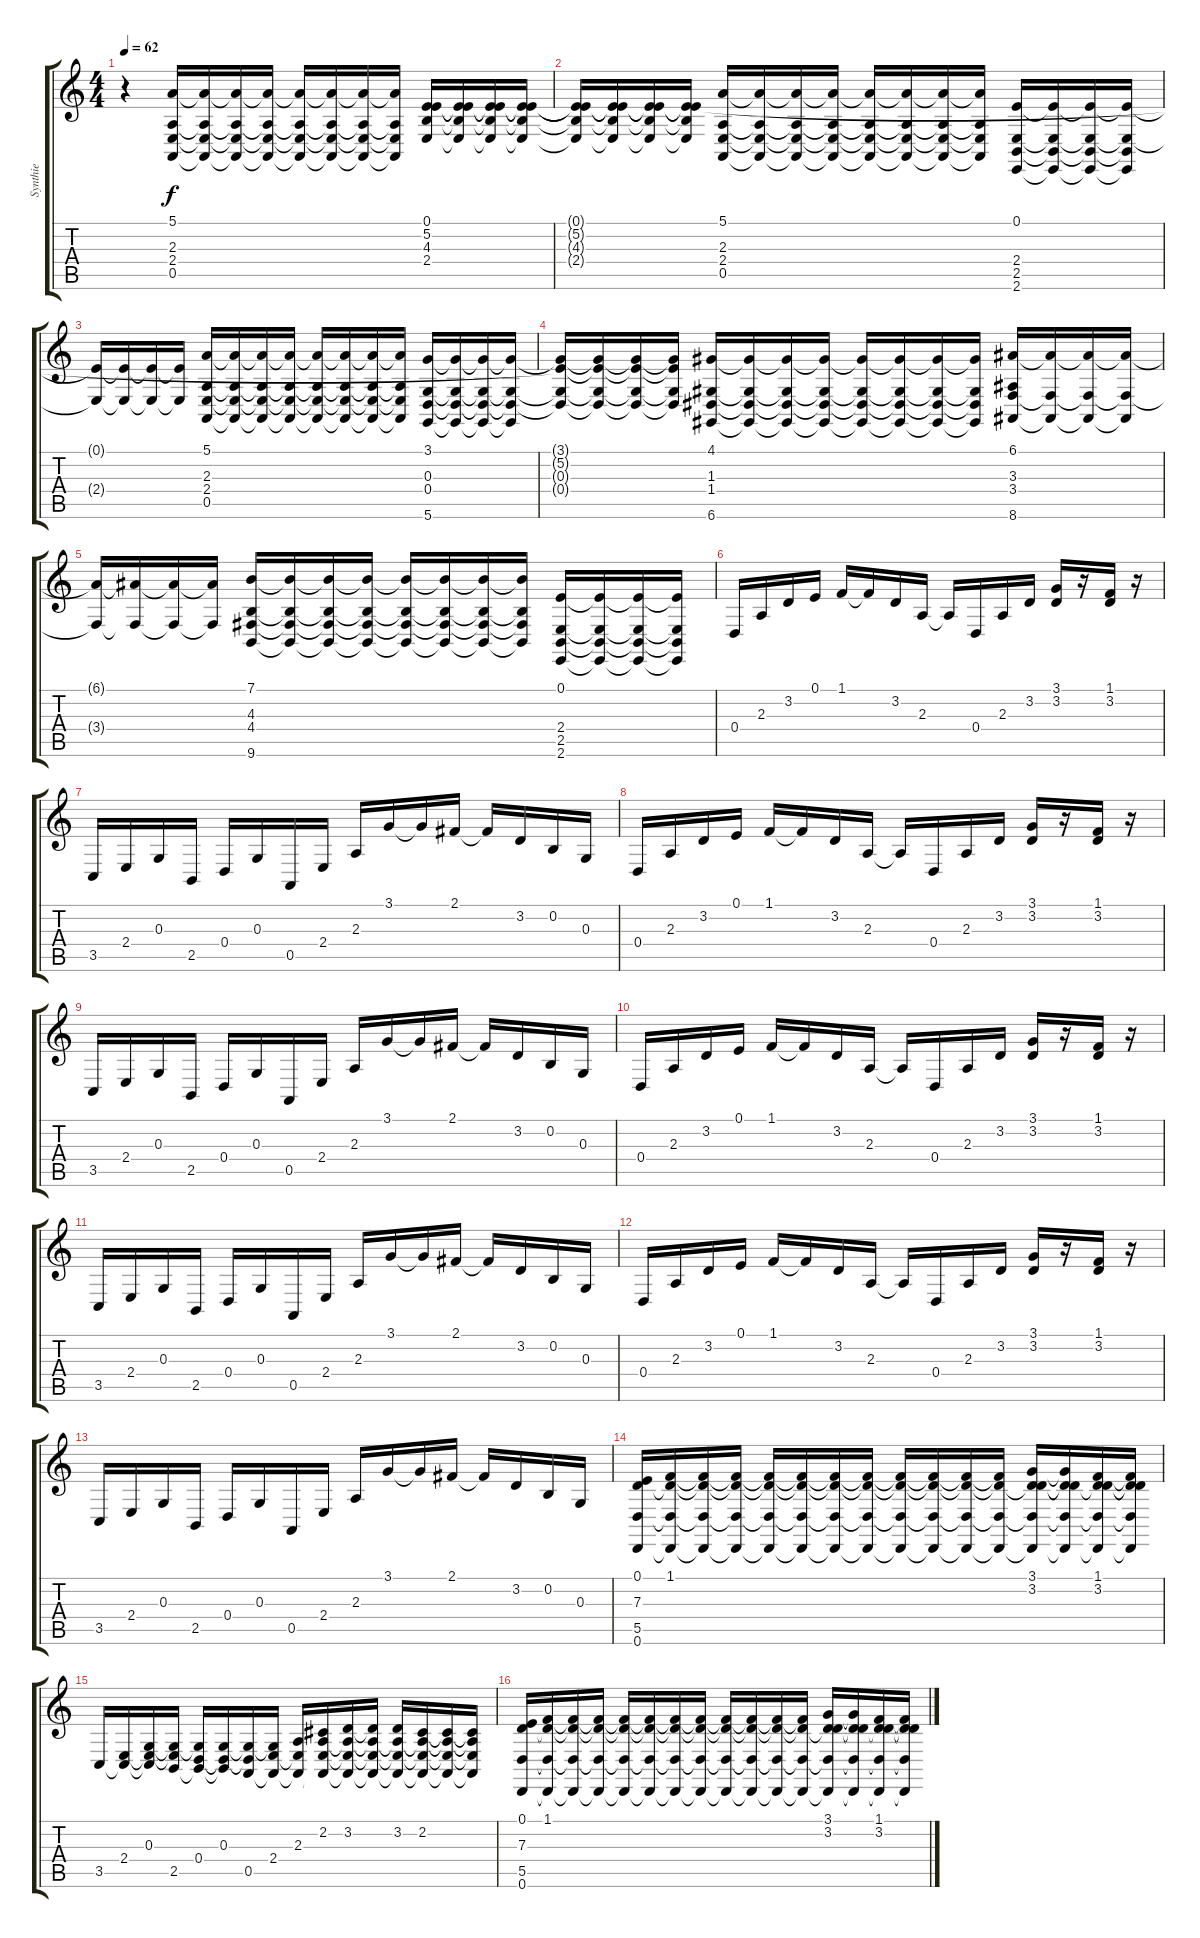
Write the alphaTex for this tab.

\track ("Synthie" "Synthie") {instrument stringensemble1}
\staff {score tabs}
\tuning (E4 B3 G3 D3 A2 D2) {hide}
\ts (4 4)
\tempo 62
\clef g2
\ks c
r.4{dy f instrument stringensemble1} (5.1 2.3 2.4 0.5).16{balance 0} (5.1{t} 2.3{t} 2.4{t} 0.5{t}).16{balance 8} (5.1{t} 2.3{t} 2.4{t} 0.5{t}).16{balance 16} (5.1{t} 2.3{t} 2.4{t} 0.5{t}).16{balance 8} (5.1{t} 2.3{t} 2.4{t} 0.5{t}).16{balance 0} (5.1{t} 2.3{t} 2.4{t} 0.5{t}).16{balance 8} (5.1{t} 2.3{t} 2.4{t} 0.5{t}).16{balance 16} (5.1{t} 2.3{t} 2.4{t} 0.5{t}).16{balance 8} (0.1 5.2 4.3 2.4).16{balance 0} (0.1{t} 5.2{t} 4.3{t} 2.4{t}).16{balance 8} (0.1{t} 5.2{t} 4.3{t} 2.4{t}).16{balance 16} (0.1{t} 5.2{t} 4.3{t} 2.4{t}).16{balance 8} |
(0.1{t} 5.2{t} 4.3{t} 2.4{t}).16{balance 0} (0.1{t} 5.2{t} 4.3{t} 2.4{t}).16{balance 8} (0.1{t} 5.2{t} 4.3{t} 2.4{t}).16{balance 16} (0.1{t} 5.2{t} 4.3{t} 2.4{t}).16{balance 8} (5.1 2.3 2.4 0.5).16{balance 0} (5.1{t} 2.3{t} 2.4{t} 0.5{t}).16{balance 8} (5.1{t} 2.3{t} 2.4{t} 0.5{t}).16{balance 16} (5.1{t} 2.3{t} 2.4{t} 0.5{t}).16{balance 8} (5.1{t} 2.3{t} 2.4{t} 0.5{t}).16{balance 0} (5.1{t} 2.3{t} 2.4{t} 0.5{t}).16{balance 8} (5.1{t} 2.3{t} 2.4{t} 0.5{t}).16{balance 16} (5.1{t} 2.3{t} 2.4{t} 0.5{t}).16{balance 8} (0.1 2.4 2.5 2.6).16{balance 0} (0.1{t} 2.4{t} 2.5{t} 2.6{t}).16{balance 8} (0.1{t} 2.4{t} 2.5{t} 2.6{t}).16{balance 16} (0.1{t} 2.4{t} 2.5{t} 2.6{t}).16{balance 8} |
(0.1{t} 2.4{t}).16{balance 0} (0.1{t} 2.4{t}).16{balance 8} (0.1{t} 2.4{t}).16{balance 16} (0.1{t} 2.4{t}).16{balance 8} (5.1 2.3 2.4 0.5).16{balance 0} (5.1{t} 2.3{t} 2.4{t} 0.5{t}).16{balance 8} (5.1{t} 2.3{t} 2.4{t} 0.5{t}).16{balance 16} (5.1{t} 2.3{t} 2.4{t} 0.5{t}).16{balance 8} (5.1{t} 2.3{t} 2.4{t} 0.5{t}).16{balance 0} (5.1{t} 2.3{t} 2.4{t} 0.5{t}).16{balance 8} (5.1{t} 2.3{t} 2.4{t} 0.5{t}).16{balance 16} (5.1{t} 2.3{t} 2.4{t} 0.5{t}).16{balance 8} (3.1 0.3 0.4 5.6).16{balance 0} (3.1{t} 0.3{t} 0.4{t} 5.6{t}).16{balance 8} (3.1{t} 0.3{t} 0.4{t} 5.6{t}).16{balance 16} (3.1{t} 0.3{t} 0.4{t} 5.6{t}).16{balance 8} |
(3.1{t} 5.2{t} 0.3{t} 0.4{t}).16{balance 0} (3.1{t} 5.2{t} 0.3{t} 0.4{t}).16{balance 8} (3.1{t} 5.2{t} 0.3{t} 0.4{t}).16{balance 16} (3.1{t} 5.2{t} 0.3{t} 0.4{t}).16{balance 8} (4.1 1.3 1.4 6.6).16{balance 0} (4.1{t} 1.3{t} 1.4{t} 6.6{t}).16{balance 8} (4.1{t} 1.3{t} 1.4{t} 6.6{t}).16{balance 16} (4.1{t} 1.3{t} 1.4{t} 6.6{t}).16{balance 8} (4.1{t} 1.3{t} 1.4{t} 6.6{t}).16{balance 0} (4.1{t} 1.3{t} 1.4{t} 6.6{t}).16{balance 8} (4.1{t} 1.3{t} 1.4{t} 6.6{t}).16{balance 16} (4.1{t} 1.3{t} 1.4{t} 6.6{t}).16{balance 8} (6.1 3.3 3.4 8.6).16{balance 0} (6.1{t} 3.4{t} 8.6{t}).16{balance 8} (6.1{t} 3.4{t} 8.6{t}).16{balance 16} (6.1{t} 3.4{t} 8.6{t}).16{balance 8} |
(6.1{t} 3.4{t}).16{balance 0} (6.1{t} 3.4{t}).16{balance 8} (6.1{t} 3.4{t}).16{balance 16} (6.1{t} 3.4{t}).16{balance 8} (7.1 4.3 4.4 9.6).16{balance 0} (7.1{t} 4.3{t} 4.4{t} 9.6{t}).16{balance 8} (7.1{t} 4.3{t} 4.4{t} 9.6{t}).16{balance 16} (7.1{t} 4.3{t} 4.4{t} 9.6{t}).16{balance 8} (7.1{t} 4.3{t} 4.4{t} 9.6{t}).16{balance 0} (7.1{t} 4.3{t} 4.4{t} 9.6{t}).16{balance 8} (7.1{t} 4.3{t} 4.4{t} 9.6{t}).16{balance 16} (7.1{t} 4.3{t} 4.4{t} 9.6{t}).16{balance 8} (0.1 2.4 2.5 2.6).16{balance 0} (0.1{t} 2.4{t} 2.5{t} 2.6{t}).16{balance 8} (0.1{t} 2.4{t} 2.5{t} 2.6{t}).16{balance 16} (0.1{t} 2.4{t} 2.5{t} 2.6{t}).16{balance 8} |
0.4.16{balance 0} 2.3.16{balance 8} 3.2.16{balance 16} 0.1.16{balance 8} 1.1.16{balance 0} 1.1{t}.16{balance 8} 3.2.16{balance 16} 2.3.16{balance 8} 2.3{t}.16{balance 0} 0.4.16{balance 8} 2.3.16{balance 16} 3.2.16{balance 8} (3.1 3.2).16{balance 0} r.16{balance 8} (1.1 3.2).16{balance 16} r.16{balance 8} |
3.5.16{balance 0} 2.4.16{balance 8} 0.3.16{balance 16} 2.5.16{balance 8} 0.4.16{balance 0} 0.3.16{balance 8} 0.5.16{balance 16} 2.4.16{balance 8} 2.3.16{balance 0} 3.1.16{balance 8} 3.1{t}.16{balance 16} 2.1.16{balance 8} 2.1{t}.16{balance 0} 3.2.16{balance 8} 0.2.16{balance 16} 0.3.16{balance 8} |
0.4.16{balance 0} 2.3.16{balance 8} 3.2.16{balance 16} 0.1.16{balance 8} 1.1.16{balance 0} 1.1{t}.16{balance 8} 3.2.16{balance 16} 2.3.16{balance 8} 2.3{t}.16{balance 0} 0.4.16{balance 8} 2.3.16{balance 16} 3.2.16{balance 8} (3.1 3.2).16{balance 0} r.16{balance 8} (1.1 3.2).16{balance 16} r.16{balance 8} |
3.5.16{balance 0} 2.4.16{balance 8} 0.3.16{balance 16} 2.5.16{balance 8} 0.4.16{balance 0} 0.3.16{balance 8} 0.5.16{balance 16} 2.4.16{balance 8} 2.3.16{balance 0} 3.1.16{balance 8} 3.1{t}.16{balance 16} 2.1.16{balance 8} 2.1{t}.16{balance 0} 3.2.16{balance 8} 0.2.16{balance 16} 0.3.16{balance 8} |
0.4.16{balance 0} 2.3.16{balance 8} 3.2.16{balance 16} 0.1.16{balance 8} 1.1.16{balance 0} 1.1{t}.16{balance 8} 3.2.16{balance 16} 2.3.16{balance 8} 2.3{t}.16{balance 0} 0.4.16{balance 8} 2.3.16{balance 16} 3.2.16{balance 8} (3.1 3.2).16{balance 0} r.16{balance 8} (1.1 3.2).16{balance 16} r.16{balance 8} |
3.5.16{balance 0} 2.4.16{balance 8} 0.3.16{balance 16} 2.5.16{balance 8} 0.4.16{balance 0} 0.3.16{balance 8} 0.5.16{balance 16} 2.4.16{balance 8} 2.3.16{balance 0} 3.1.16{balance 8} 3.1{t}.16{balance 16} 2.1.16{balance 8} 2.1{t}.16{balance 0} 3.2.16{balance 8} 0.2.16{balance 16} 0.3.16{balance 8} |
0.4.16{balance 0} 2.3.16{balance 8} 3.2.16{balance 16} 0.1.16{balance 8} 1.1.16{balance 0} 1.1{t}.16{balance 8} 3.2.16{balance 16} 2.3.16{balance 8} 2.3{t}.16{balance 0} 0.4.16{balance 8} 2.3.16{balance 16} 3.2.16{balance 8} (3.1 3.2).16{balance 0} r.16{balance 8} (1.1 3.2).16{balance 16} r.16{balance 8} |
3.5.16{balance 0} 2.4.16{balance 8} 0.3.16{balance 16} 2.5.16{balance 8} 0.4.16{balance 0} 0.3.16{balance 8} 0.5.16{balance 16} 2.4.16{balance 8} 2.3.16{balance 0} 3.1.16{balance 8} 3.1{t}.16{balance 16} 2.1.16{balance 8} 2.1{t}.16{balance 0} 3.2.16{balance 8} 0.2.16{balance 16} 0.3.16{balance 8} |
(0.1 7.3 5.5 0.6).16{balance 0} (1.1 7.3{t} 5.5{t} 0.6{t}).16{balance 8} (1.1{t} 7.3{t} 5.5{t} 0.6{t}).16{balance 16} (1.1{t} 7.3{t} 5.5{t} 0.6{t}).16{balance 8} (1.1{t} 7.3{t} 5.5{t} 0.6{t}).16{balance 0} (1.1{t} 7.3{t} 5.5{t} 0.6{t}).16{balance 8} (1.1{t} 7.3{t} 5.5{t} 0.6{t}).16{balance 16} (1.1{t} 7.3{t} 5.5{t} 0.6{t}).16{balance 8} (1.1{t} 7.3{t} 5.5{t} 0.6{t}).16{balance 0} (1.1{t} 7.3{t} 5.5{t} 0.6{t}).16{balance 8} (1.1{t} 7.3{t} 5.5{t} 0.6{t}).16{balance 16} (1.1{t} 7.3{t} 5.5{t} 0.6{t}).16{balance 8} (3.1 3.2 7.3{t} 5.5{t} 0.6{t}).16{balance 0} (3.1{t} 3.2{t} 7.3{t} 5.5{t} 0.6{t}).16{balance 8} (1.1 3.2 7.3{t} 5.5{t} 0.6{t}).16{balance 16} (1.1{t} 3.2{t} 7.3{t} 5.5{t} 0.6{t}).16{balance 8} |
3.5.16{balance 0} (2.4 3.5{t}).16{balance 8} (0.3 2.4{t} 3.5{t}).16{balance 16} (0.3{t} 2.4{t} 2.5).16{balance 8} (0.3{t} 0.4 2.5{t}).16{balance 0} (0.3 0.4{t} 2.5{t}).16{balance 8} (0.3{t} 0.4{t} 0.5).16{balance 16} (0.3{t} 2.4 0.5{t}).16{balance 8} (2.3 2.4{t} 0.5{t}).16{balance 0} (2.2 2.3{t} 2.4{t} 0.5{t}).16{balance 8} (3.2 2.3{t} 2.4{t} 0.5{t}).16{balance 16} (3.2{t} 2.3{t} 2.4{t} 0.5{t}).16{balance 8} (3.2 2.3{t} 2.4{t} 0.5{t}).16{balance 0} (2.2 2.3{t} 2.4{t} 0.5{t}).16{balance 8} (2.2{t} 2.3{t} 2.4{t} 0.5{t}).16{balance 16} (2.2{t} 2.3{t} 2.4{t} 0.5{t}).16{balance 8} |
(0.1 7.3 5.5 0.6).16{balance 0} (1.1 7.3{t} 5.5{t} 0.6{t}).16{balance 8} (1.1{t} 7.3{t} 5.5{t} 0.6{t}).16{balance 16} (1.1{t} 7.3{t} 5.5{t} 0.6{t}).16{balance 8} (1.1{t} 7.3{t} 5.5{t} 0.6{t}).16{balance 0} (1.1{t} 7.3{t} 5.5{t} 0.6{t}).16{balance 8} (1.1{t} 7.3{t} 5.5{t} 0.6{t}).16{balance 16} (1.1{t} 7.3{t} 5.5{t} 0.6{t}).16{balance 8} (1.1{t} 7.3{t} 5.5{t} 0.6{t}).16{balance 0} (1.1{t} 7.3{t} 5.5{t} 0.6{t}).16{balance 8} (1.1{t} 7.3{t} 5.5{t} 0.6{t}).16{balance 16} (1.1{t} 7.3{t} 5.5{t} 0.6{t}).16{balance 8} (3.1 3.2 7.3{t} 5.5{t} 0.6{t}).16{balance 0} (3.1{t} 3.2{t} 7.3{t} 5.5{t} 0.6{t}).16{balance 8} (1.1 3.2 7.3{t} 5.5{t} 0.6{t}).16{balance 16} (1.1{t} 3.2{t} 7.3{t} 5.5{t} 0.6{t}).16{balance 8}
